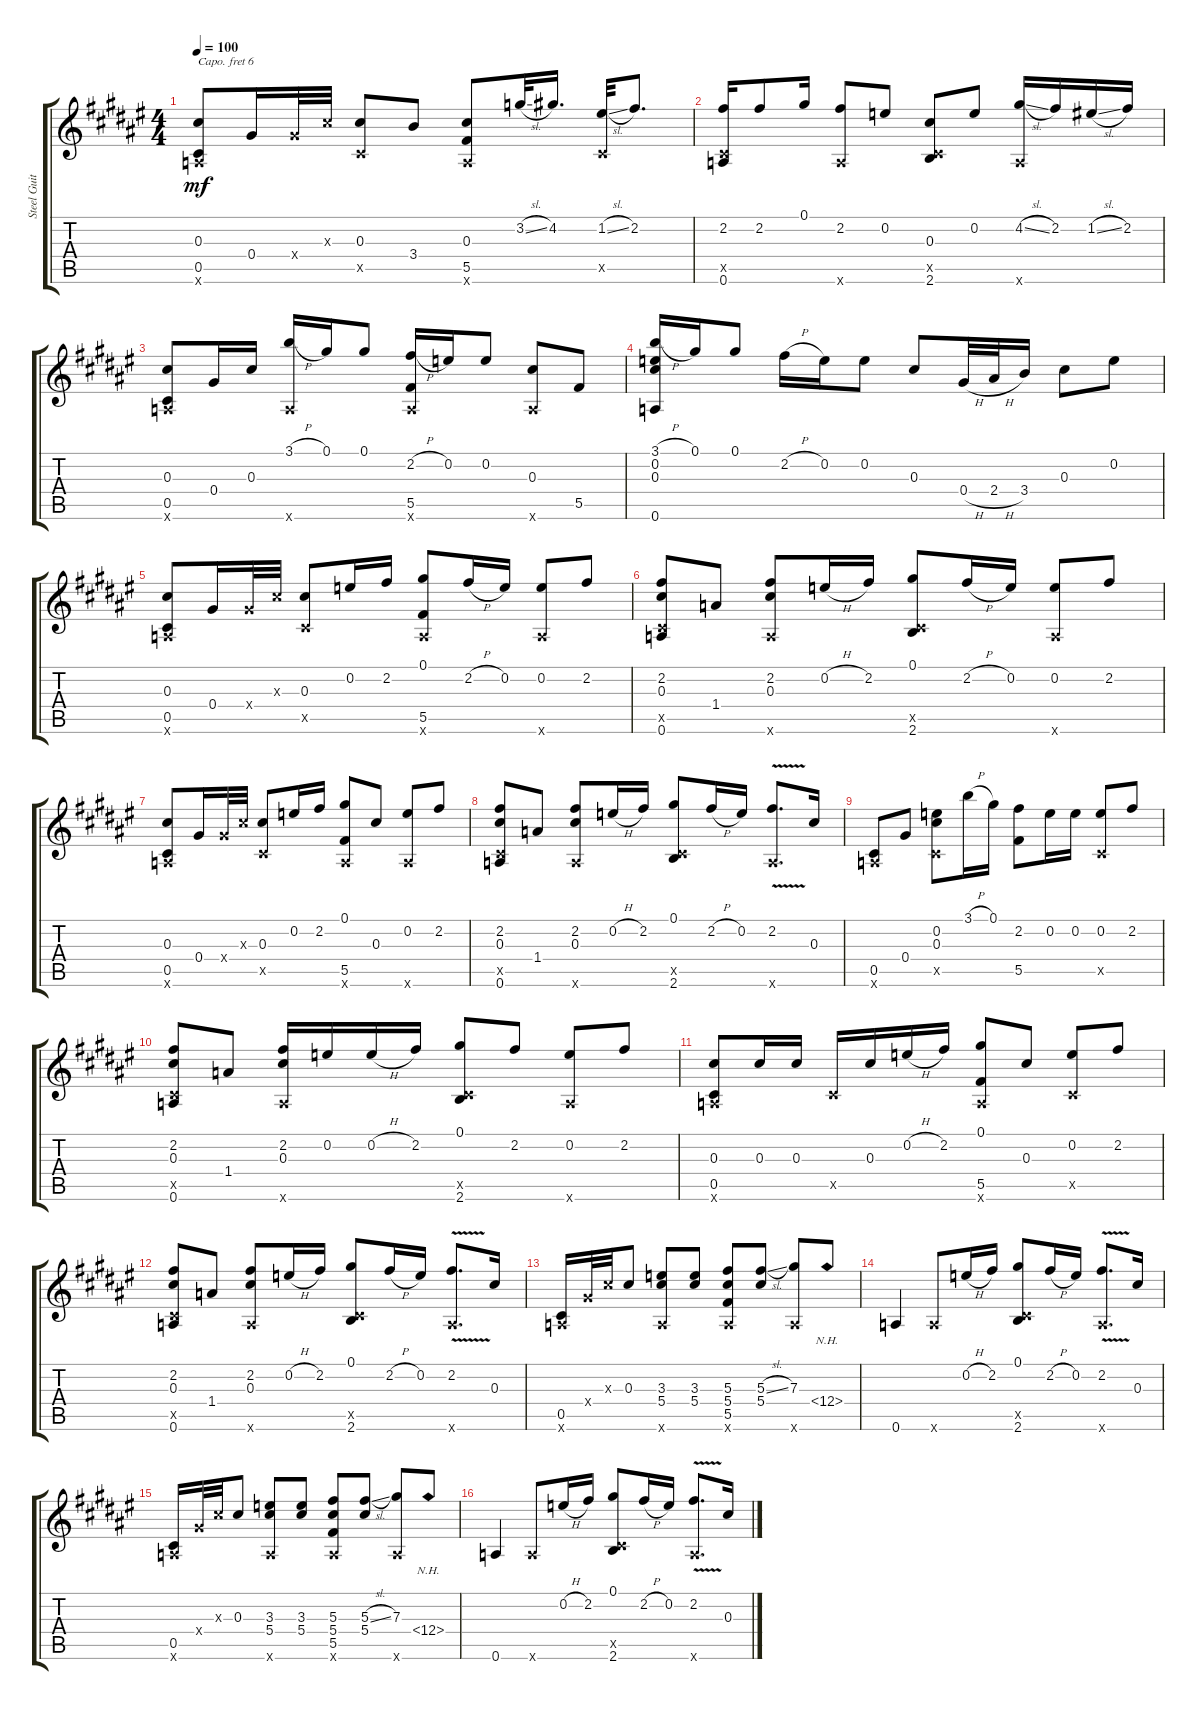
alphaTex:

\track ("Steel Guitar" "Steel Guit") {instrument acousticguitarsteel}
\staff {score tabs}
\capo 6
\tuning (D4 Bb3 G3 D3 G2 Eb2) {hide}
\ts (4 4)
\tempo 100
\clef g2
\ks f#
(0.3 0.5 0.6{x}).8{dy mf} 0.4.16 0.4{x}.32 0.3{x}.32 (0.3 0.5{x}).8 3.4.8 (0.3 5.5 0.6{x}).8 3.2{sl}.32 4.2.16{d} (1.2{sl} 0.5{x}).32 2.2.8{d} |
(2.2 0.5{x} 0.6).16 2.2.8 0.1.16 (2.2 0.6{x}).8 0.2.8 (0.3 0.5{x} 2.6).8 0.2.8 (4.2{sl} 0.6{x}).16 2.2.16 1.2{sl}.16 2.2.16 |
(0.3 0.5 0.6{x}).8 0.4.16 0.3.16 (3.1{h} 0.6{x}).16 0.1.16 0.1.8 (2.2{h} 5.5 0.6{x}).16 0.2.16 0.2.8 (0.3 0.6{x}).8 5.5.8 |
(3.1{h} 0.2 0.3 0.6).16 0.1.16 0.1.8 2.2{h}.16 0.2.16 0.2.8 0.3.8 0.4{h}.32 2.4{h}.32 3.4.16 0.3.8 0.2.8 |
(0.3 0.5 0.6{x}).8 0.4.16 0.4{x}.32 0.3{x}.32 (0.3 0.5{x}).8 0.2.16 2.2.16 (0.1 5.5 0.6{x}).8 2.2{h}.16 0.2.16 (0.2 0.6{x}).8 2.2.8 |
(2.2 0.3 0.5{x} 0.6).8 1.4.8 (2.2 0.3 0.6{x}).8 0.2{h}.16 2.2.16 (0.1 0.5{x} 2.6).8 2.2{h}.16 0.2.16 (0.2 0.6{x}).8 2.2.8 |
(0.3 0.5 0.6{x}).8 0.4.16 0.4{x}.32 0.3{x}.32 (0.3 0.5{x}).8 0.2.16 2.2.16 (0.1 5.5 0.6{x}).8 0.3.8 (0.2 0.6{x}).8 2.2.8 |
(2.2 0.3 0.5{x} 0.6).8 1.4.8 (2.2 0.3 0.6{x}).8 0.2{h}.16 2.2.16 (0.1 0.5{x} 2.6).8 2.2{h}.16 0.2.16 (2.2{v} 0.6{x}).8{d} 0.3.16 |
(0.5 0.6{x}).8 0.4.8 (0.2 0.3 0.5{x}).8 3.1{h}.16 0.1.16 (2.2 5.5).8 0.2.16 0.2.16 (0.2 0.5{x}).8 2.2.8 |
(2.2 0.3 0.5{x} 0.6).8 1.4.8 (2.2 0.3 0.6{x}).16 0.2.16 0.2{h}.16 2.2.16 (0.1 0.5{x} 2.6).8 2.2.8 (0.2 0.6{x}).8 2.2.8 |
(0.3 0.5 0.6{x}).8 0.3.16 0.3.16 0.5{x}.16 0.3.16 0.2{h}.16 2.2.16 (0.1 5.5 0.6{x}).8 0.3.8 (0.2 0.5{x}).8 2.2.8 |
(2.2 0.3 0.5{x} 0.6).8 1.4.8 (2.2 0.3 0.6{x}).8 0.2{h}.16 2.2.16 (0.1 0.5{x} 2.6).8 2.2{h}.16 0.2.16 (2.2{v} 0.6{x}).8{d} 0.3.16 |
(0.5 0.6{x}).16 0.4{x}.32 0.3{x}.32 0.3.8 (3.3 5.4 0.6{x}).8 (3.3 5.4).8 (5.3 5.4 5.5 0.6{x}).8 (5.3{sl} 5.4).8 (7.3 0.6{x}).8 12.4{nh}.8 |
0.6.4 0.6{x}.8 0.2{h}.16 2.2.16 (0.1 0.5{x} 2.6).8 2.2{h}.16 0.2.16 (2.2{v} 0.6{x}).8{d} 0.3.16 |
(0.5 0.6{x}).16 0.4{x}.32 0.3{x}.32 0.3.8 (3.3 5.4 0.6{x}).8 (3.3 5.4).8 (5.3 5.4 5.5 0.6{x}).8 (5.3{sl} 5.4).8 (7.3 0.6{x}).8 12.4{nh}.8 |
0.6.4 0.6{x}.8 0.2{h}.16 2.2.16 (0.1 0.5{x} 2.6).8 2.2{h}.16 0.2.16 (2.2{v} 0.6{x}).8{d} 0.3.16
